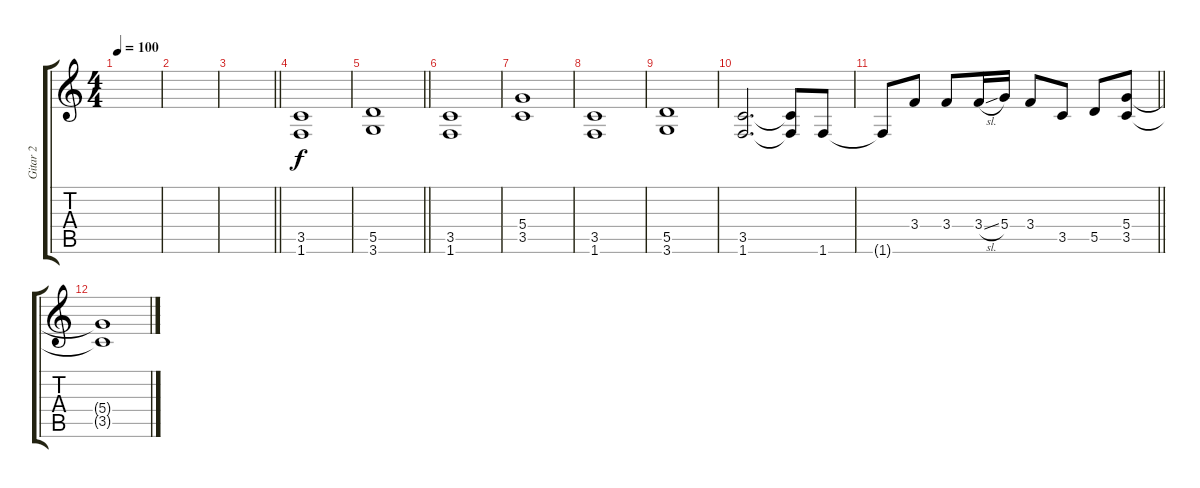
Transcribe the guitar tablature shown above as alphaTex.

\track ("Gitar 2" "Gitar 2") {instrument overdrivenguitar}
\staff {score tabs}
\tuning (E4 B3 G3 D3 A2 E2) {hide}
\ts (4 4)
\tempo 100
\clef g2
\ks c
|
|
\barLineRight lightlight
|
(3.5 1.6).1 |
\barLineRight lightlight
(5.5 3.6).1 |
(3.5 1.6).1 |
(5.4 3.5).1 |
(3.5 1.6).1 |
(5.5 3.6).1 |
(3.5 1.6).2{d} (3.5{t} 1.6{t}).8 1.6.8 |
\barLineRight lightlight
1.6{t}.8 3.4.8 3.4.8 3.4{sl}.16 5.4.16 3.4.8 3.5.8 5.5.8 (5.4 3.5).8 |
(5.4{t} 3.5{t}).1
